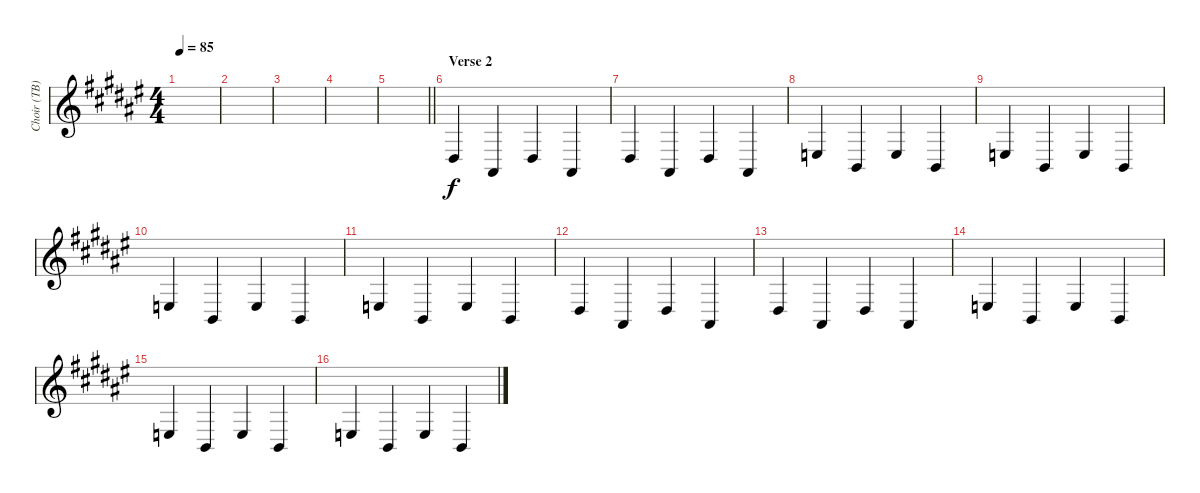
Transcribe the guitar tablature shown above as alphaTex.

\track ("Choir (TB)" "Choir (TB)") {instrument choiraahs}
\staff {score}
\tuning (E4 B3 G3 D3 A2 E2 B1) {hide}
\ts (4 4)
\tempo 85
\clef g2
\ks f#
|
|
|
|
\barLineRight lightlight
|
\section ("" "Verse 2")
1.4.4 1.5.4 1.4.4 1.5.4 |
1.4.4 1.5.4 1.4.4 1.5.4 |
2.4.4 2.5.4 2.4.4 2.5.4 |
2.4.4 2.5.4 2.4.4 2.5.4 |
2.4.4 2.5.4 2.4.4 2.5.4 |
2.4.4 2.5.4 2.4.4 2.5.4 |
1.4.4 1.5.4 1.4.4 1.5.4 |
1.4.4 1.5.4 1.4.4 1.5.4 |
2.4.4 2.5.4 2.4.4 2.5.4 |
2.4.4 2.5.4 2.4.4 2.5.4 |
2.4.4 2.5.4 2.4.4 2.5.4
